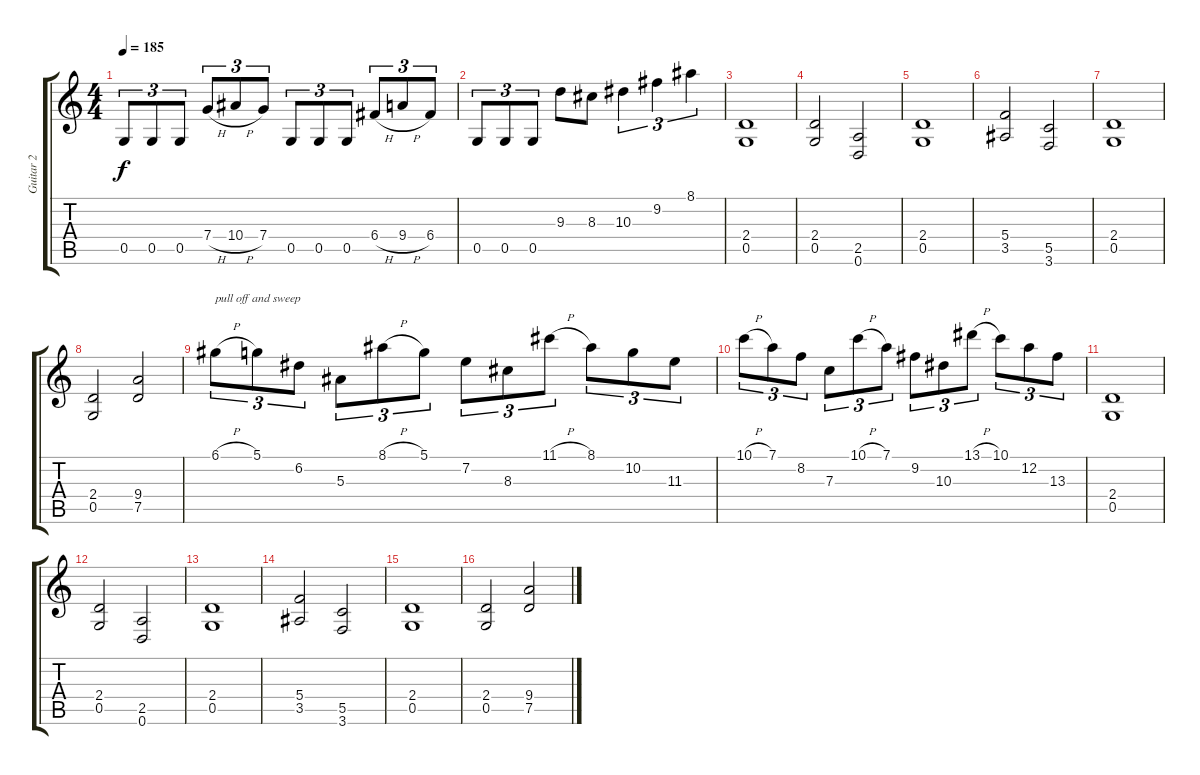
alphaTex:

\track ("Guitar 2" "Guitar 2") {instrument acousticguitarnylon}
\staff {score tabs}
\tuning (D4 A3 F3 C3 G2 D2) {hide}
\ts (4 4)
\tempo 185
\clef g2
\ks c
0.5.8{tu (3 2) dy f} 0.5.8{tu (3 2)} 0.5.8{tu (3 2)} 7.4{h}.8{tu (3 2)} 10.4{h}.8{tu (3 2)} 7.4.8{tu (3 2)} 0.5.8{tu (3 2)} 0.5.8{tu (3 2)} 0.5.8{tu (3 2)} 6.4{h}.8{tu (3 2)} 9.4{h}.8{tu (3 2)} 6.4.8{tu (3 2)} |
0.5.8{tu (3 2)} 0.5.8{tu (3 2)} 0.5.8{tu (3 2)} 9.3.8 8.3.8 10.3.4{tu (3 2)} 9.2.4{tu (3 2)} 8.1.4{tu (3 2)} |
(2.4 0.5).1 |
(2.4 0.5).2 (2.5 0.6).2 |
(2.4 0.5).1 |
(5.4 3.5).2 (5.5 3.6).2 |
(2.4 0.5).1 |
(2.4 0.5).2 (9.4 7.5).2 |
6.1{h}.8{tu (3 2) txt "pull off and sweep"} 5.1.8{tu (3 2)} 6.2.8{tu (3 2)} 5.3.8{tu (3 2)} 8.1{h}.8{tu (3 2)} 5.1.8{tu (3 2)} 7.2.8{tu (3 2)} 8.3.8{tu (3 2)} 11.1{h}.8{tu (3 2)} 8.1.8{tu (3 2)} 10.2.8{tu (3 2)} 11.3.8{tu (3 2)} |
10.1{h}.8{tu (3 2)} 7.1.8{tu (3 2)} 8.2.8{tu (3 2)} 7.3.8{tu (3 2)} 10.1{h}.8{tu (3 2)} 7.1.8{tu (3 2)} 9.2.8{tu (3 2)} 10.3.8{tu (3 2)} 13.1{h}.8{tu (3 2)} 10.1.8{tu (3 2)} 12.2.8{tu (3 2)} 13.3.8{tu (3 2)} |
(2.4 0.5).1 |
(2.4 0.5).2 (2.5 0.6).2 |
(2.4 0.5).1 |
(5.4 3.5).2 (5.5 3.6).2 |
(2.4 0.5).1 |
(2.4 0.5).2 (9.4 7.5).2
